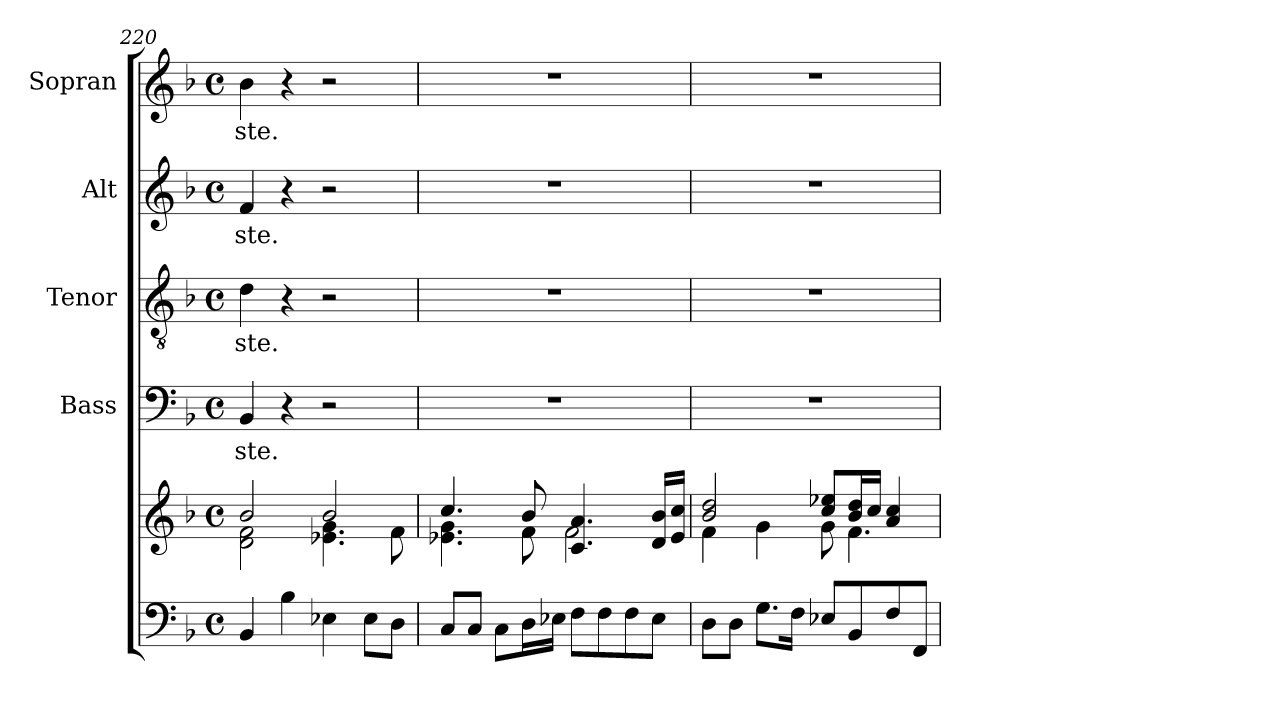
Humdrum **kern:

**kern	**kern	**kern	**text	**kern	**text	**kern	**text	**kern	**text
*part5	*part5	*part4	*part4	*part3	*part3	*part2	*part2	*part1	*part1
*staff6	*staff5	*staff4	*staff4	*staff3	*staff3	*staff2	*staff2	*staff1	*staff1
*	*	*I"Bass	*	*I"Tenor	*	*I"Alt	*	*I"Sopran	*
*	*	*I'B.	*	*I'T.	*	*I'A.	*	*I'S.	*
*clefF4	*clefG2	*clefF4	*	*clefGv2	*	*clefG2	*	*clefG2	*
*k[b-]	*k[b-]	*k[b-]	*	*k[b-]	*	*k[b-]	*	*k[b-]	*
*F:	*F:	*F:	*	*F:	*	*F:	*	*F:	*
*M4/4	*M4/4	*M4/4	*	*M4/4	*	*M4/4	*	*M4/4	*
*met(c)	*met(c)	*met(c)	*	*met(c)	*	*met(c)	*	*met(c)	*
=220	=220	=220	=220	=220	=220	=220	=220	=220	=220
*	*^	*	*	*	*	*	*	*	*
!	!	!	!	!LO:LY:b	!	!LO:LY:b	!	!LO:LY:b	!	!LO:LY:b
4BB-/	2b-/	2d\ 2f\	4BB-/	-ste.	4d\	-ste.	4f/	-ste.	4b-\	-ste.
4B-\	.	.	4r	.	4r	.	4r	.	4r	.
4E-X\	2b-/	4.e-X\ 4.g\	2r	.	2r	.	2r	.	2r	.
8E-\L	.	.	.	.	.	.	.	.	.	.
8D\J	.	8f\	.	.	.	.	.	.	.	.
=221	=221	=221	=221	=221	=221	=221	=221	=221	=221	=221
8C/L	4.cc/	4.e-X\ 4.g\	1r	.	1r	.	1r	.	1r	.
8C/J	.	.	.	.	.	.	.	.	.	.
8C\L	.	.	.	.	.	.	.	.	.	.
16D\L	8b-/	8f\	.	.	.	.	.	.	.	.
16E-X\JJ	.	.	.	.	.	.	.	.	.	.
8F\L	4.c/ 4.a/	2f\	.	.	.	.	.	.	.	.
8F\	.	.	.	.	.	.	.	.	.	.
8F\	.	.	.	.	.	.	.	.	.	.
8E-\J	16d/ 16b-/LL	.	.	.	.	.	.	.	.	.
.	16e-/ 16cc/JJ	.	.	.	.	.	.	.	.	.
=222	=222	=222	=222	=222	=222	=222	=222	=222	=222	=222
8D\L	2b-/ 2dd/	4f\	1r	.	1r	.	1r	.	1r	.
8D\J	.	.	.	.	.	.	.	.	.	.
8.G\L	.	4g\	.	.	.	.	.	.	.	.
16F\Jk	.	.	.	.	.	.	.	.	.	.
8E-X/L	8cc/ 8ee-X/L	8g\	.	.	.	.	.	.	.	.
8BB-/	16b-/ 16dd/L	4.f\	.	.	.	.	.	.	.	.
.	16cc/JJ	.	.	.	.	.	.	.	.	.
8F/	4a/ 4cc/	.	.	.	.	.	.	.	.	.
8FF/J	.	.	.	.	.	.	.	.	.	.
*	*v	*v	*	*	*	*	*	*	*	*
=	=	=	=	=	=	=	=	=	=
*-	*-	*-	*-	*-	*-	*-	*-	*-	*-
